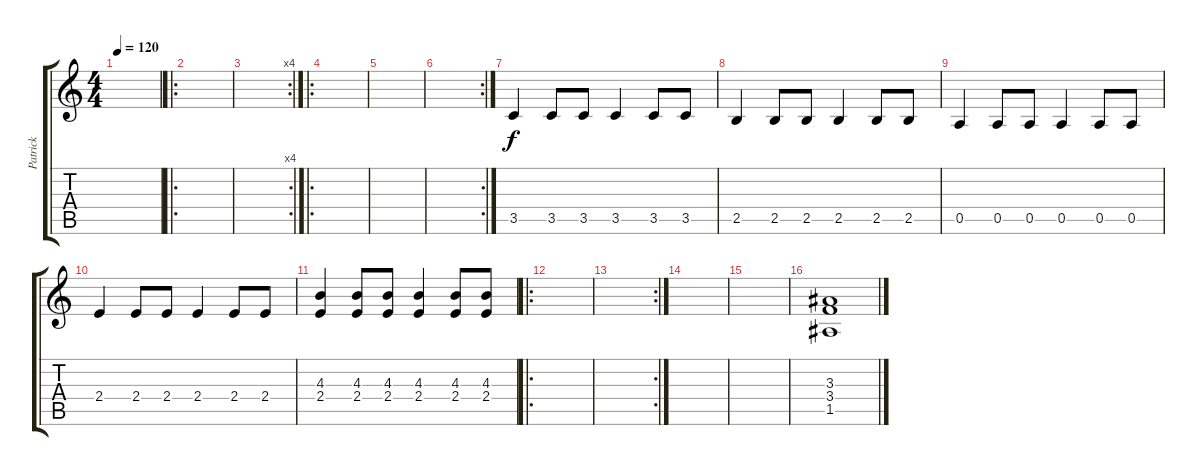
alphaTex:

\track ("Patrick" "Patrick") {instrument acousticguitarsteel}
\staff {score tabs}
\tuning (E4 B3 G3 D3 A2 E2) {hide}
\ts (4 4)
\tempo 120
\clef g2
\ks c
|
\ro
|
\rc 4
|
\ro
|
|
\rc 2
|
3.5.4 3.5.8 3.5.8 3.5.4 3.5.8 3.5.8 |
2.5.4 2.5.8 2.5.8 2.5.4 2.5.8 2.5.8 |
0.5.4 0.5.8 0.5.8 0.5.4 0.5.8 0.5.8 |
2.4.4 2.4.8 2.4.8 2.4.4 2.4.8 2.4.8 |
(4.3 2.4).4 (4.3 2.4).8 (4.3 2.4).8 (4.3 2.4).4 (4.3 2.4).8 (4.3 2.4).8 |
\ro
|
\rc 2
|
|
|
(3.3 3.4 1.5).1
